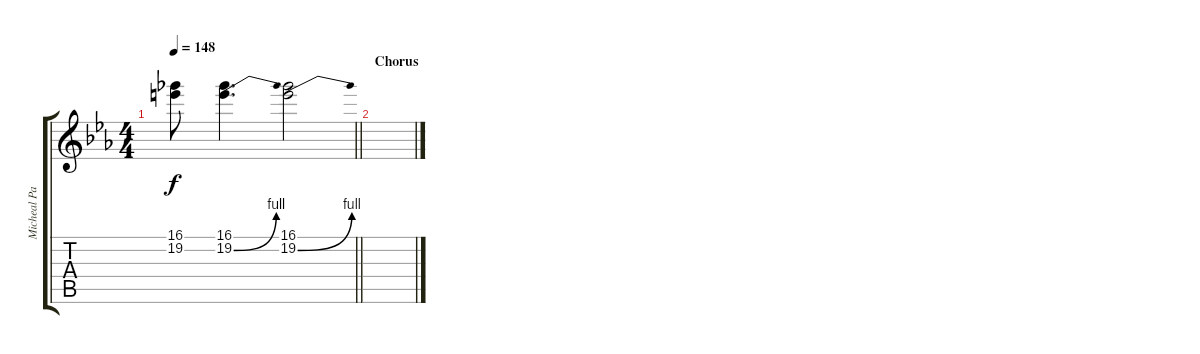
\track ("Micheal Paget - Studio Guitar" "Micheal Pa") {instrument distortionguitar}
\staff {score tabs}
\tuning (D4 A3 F3 C3 G2 C2) {hide}
\ts (4 4)
\tempo 148
\clef g2
\barLineRight lightlight
\ks eb
(16.1{t} 19.2{t}).8{dy f} (16.1 19.2{be (bend 0 0 60 4)}).4{d} (16.1 19.2{be (bend 0 0 60 4)}).2 |
\section ("" "Chorus")
